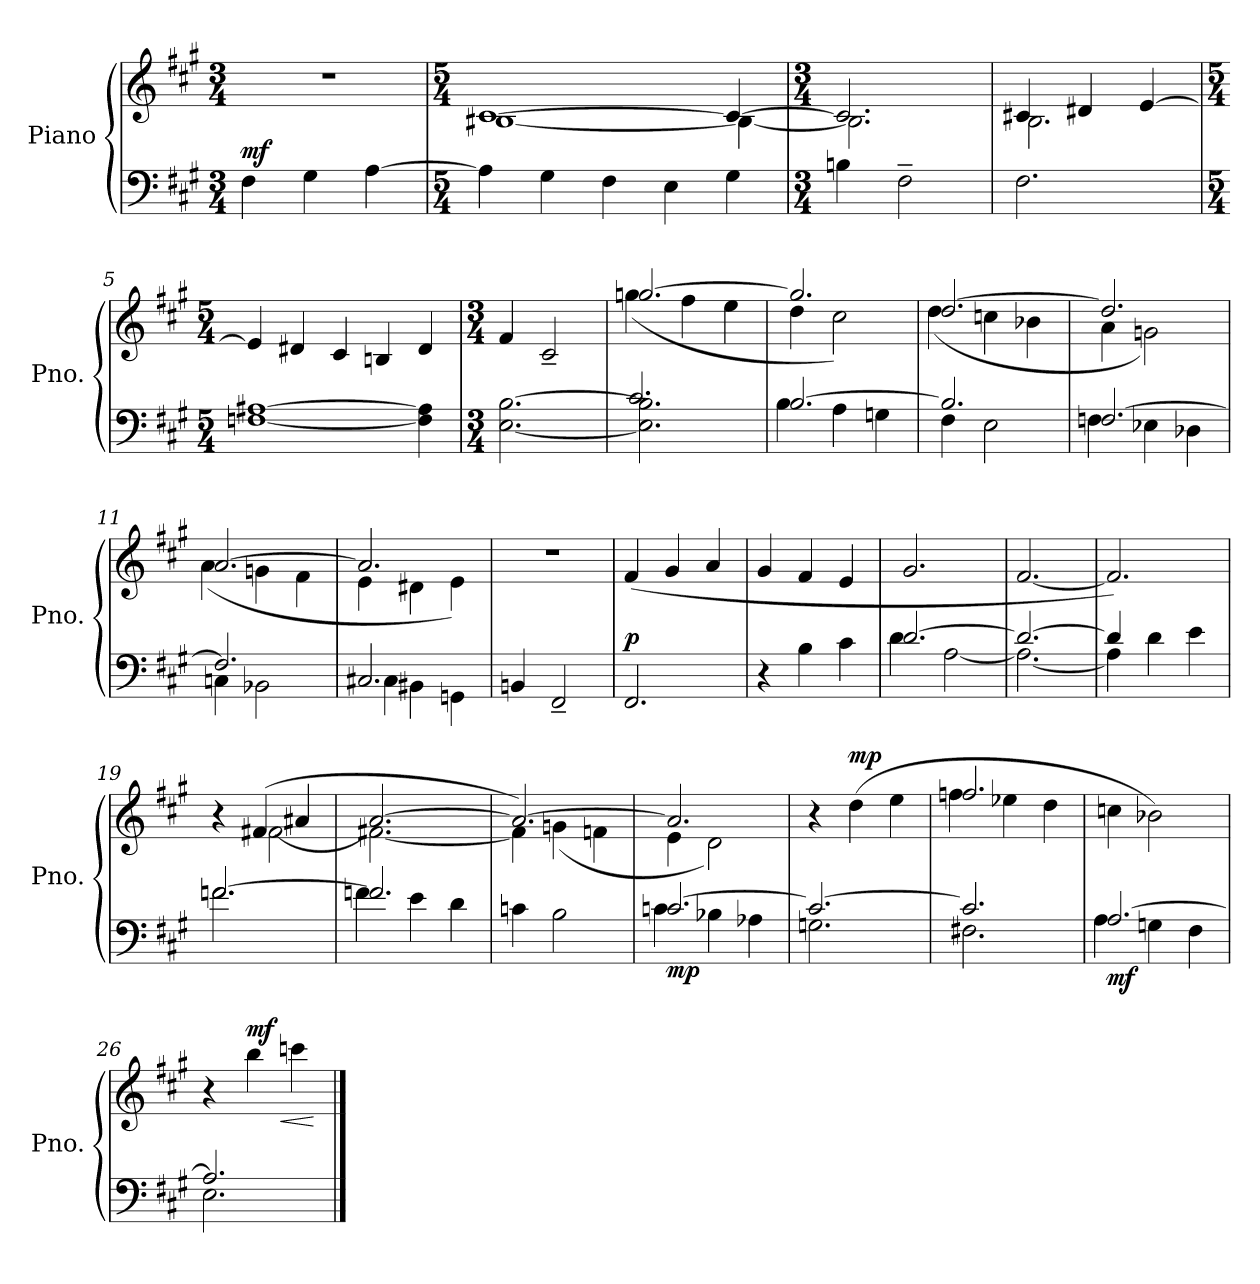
**kern	**kern	**dynam
*part1	*part1	*part1
*staff2	*staff1	*staff1/2
*I"Piano	*	*
*I'Pno.	*	*
*clefF4	*clefG2	*
*k[f#c#g#]	*k[f#c#g#]	*
*M3/4	*M3/4	*
*MM108	*MM108	*
=1	=1	=1
!	!	!LO:DY:a=2
4F#\	2.r	mf
4G#\	.	.
[4A\	.	.
=2	=2	=2
*M5/4	*M5/4	*
*	*^	*
4A\]	[1c#	[1B#X	.
4G#\	.	.	.
4F#\	.	.	.
4E\	.	.	.
4G#\	4c#/_	4B#\_	.
=3	=3	=3	=3
*M3/4	*M3/4	*	*
4Bn\	2.c#/]	2.B#\]	.
2F#~\	.	.	.
=4	=4	=4	=4
2.F#\	(>4c#X/	2.B\	.
.	4d#X/	.	.
.	[4e/	.	.
*	*v	*v	*
=5	=5	=5
*M5/4	*M5/4	*
[1Fn [1A#X	4e/]	.
.	4d#X/	.
.	4c#/	.
.	4Bn/	.
4F\] 4A#\]	4d#/	.
!!LO:LB:g=z
=6	=6	=6
*M3/4	*M3/4	*
[2.E\ [2.B\	4f#/	.
.	2c#~/	.
=7	=7	=7
*^	*^	*
2.E\] 2.B\]	2.c#/)	[2.ggn/	(<4gg\	.
.	.	.	4ff#\	.
.	.	.	4ee\	.
=8	=8	=8	=8	=8
[2.B/	4B\	2.gg/]	4dd\	.
.	4A\	.	2cc#\)	.
.	4Gn\	.	.	.
=9	=9	=9	=9	=9
2.B/]	4F#\	[2.dd/	(<4dd\	.
.	2E\	.	4ccn\	.
.	.	.	4b-X\	.
=10	=10	=10	=10	=10
[2.Fn/	4F\	2.dd/]	4a\	.
.	4E-X\	.	2gn\)	.
.	4D-X\	.	.	.
=11	=11	=11	=11	=11
2.F/]	4Cn\	[2.a/	(<4a\	.
.	2BB-X\	.	4gn\	.
.	.	.	4f#\	.
!!LO:LB:g=z	!!
=12	=12	=12	=12	=12
2.C#X/	4C#\	2.a/]	4e\	.
.	4BB#X\	.	4d#X\	.
.	4GGn\	.	4e\)	.
*v	*v	*	*	*
*	*v	*v	*
=13	=13	=13
4BBn/	2.r	.
2FF#~/	.	.
=14	=14	=14
!	!	!LO:DY:a=2
2.FF#/	(<4f#/	p
.	4g#/	.
.	4a/	.
=15	=15	=15
4r	4g#/	.
4B\	4f#/	.
4c#\	4e/	.
=16	=16	=16
*^	*	*
[2.d/	4d\	2.g#/	.
.	[2A\	.	.
=17	=17	=17	=17
2.d/_	2.A\_	[2.f#/	.
=18	=18	=18	=18
4d/]	4A\]	2.f#/])	.
4d\	4ryy	.	.
4e\	4ryy	.	.
=19	=19	=19	=19
*	*	*^	*
[2.fn/	2.f\	4r	4ryy	.
.	.	(>4f#X/	[2f#\	.
.	.	4a#X/	.	.
!!LO:LB:g=z	!!
=20	=20	=20	=20	=20
2.f/]	4fn\	[2.a/	2.f#X\_	.
.	4e\	.	.	.
.	4d\	.	.	.
*v	*v	*	*	*
=21	=21	=21	=21
4cn\	2.a/_)	4f#\]	.
2B\	.	(<4gn\	.
.	.	4fn\	.
=22	=22	=22	=22
*^	*	*	*
!	!	!	!	!LO:DY:b=2
[2.cn/	4c\	2.a/]	4e\	mp
.	4B-X\	.	2d\)	.
.	4A-X\	.	.	.
*	*	*v	*v	*
=23	=23	=23	=23
2.c/_	2.Gn\	4r	.
!	!	!	!LO:DY:a
.	.	(<4dd\	mp
.	.	4ee\	.
=24	=24	=24	=24
*	*	*^	*
2.c/]	2.F#X\	2.ffn/	4ff\	.
.	.	.	4ee-X\	.
.	.	.	4dd\	.
=25	=25	=25	=25	=25
!	!	!	!	!LO:DY:b=2
*	*	*v	*v	*
[2.A/	4A\	4ccn\	mf
.	4Gn\	2b-X\)	.
.	4F#\	.	.
!!LO:LB:g=z
=26	=26	=26	=26
2.A/]	2.E\	4r	.
!	!	!	!LO:HP:b
!	!	!	!LO:DY:n=1:a
.	.	4bb\	< mf
.	.	4cccn\	.
*v	*v	*	*
.	.	[
==	==	==
*-	*-	*-
